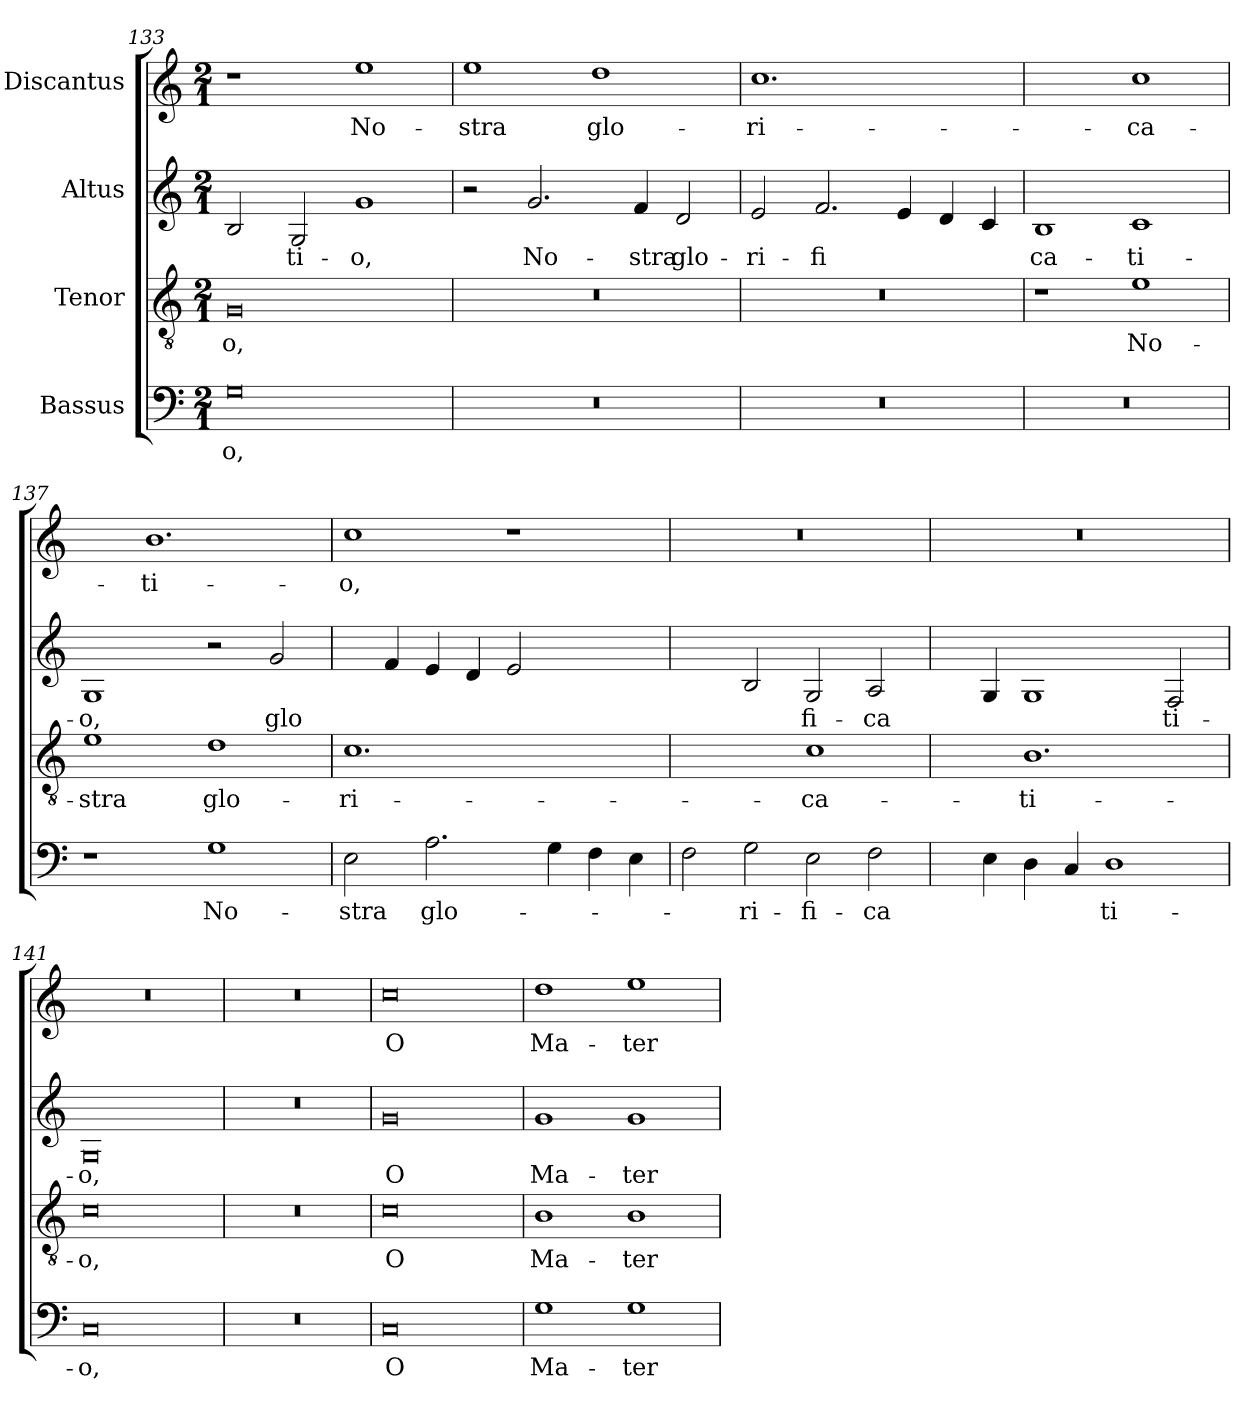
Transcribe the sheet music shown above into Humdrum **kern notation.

**kern	**text	**kern	**text	**kern	**text	**kern	**text
*part4	*part4	*part3	*part3	*part2	*part2	*part1	*part1
*staff4	*staff4	*staff3	*staff3	*staff2	*staff2	*staff1	*staff1
*I"Bassus	*	*I"Tenor	*	*I"Altus	*	*I"Discantus	*
*clefF4	*	*clefGv2	*	*clefG2	*	*clefG2	*
*k[]	*	*k[]	*	*k[]	*	*k[]	*
*C:	*	*C:	*	*C:	*	*C:	*
*M2/1	*	*M2/1	*	*M2/1	*	*M2/1	*
=133	=133	=133	=133	=133	=133	=133	=133
!	!LO:LY:b	!	!LO:LY:b	!	!	!	!
0G	-o,	0G	-o,	2B/	.	1r	.
!	!	!	!	!	!LO:LY:b	!	!
.	.	.	.	2G/	ti-	.	.
!	!	!	!	!	!LO:LY:b	!	!LO:LY:b
.	.	.	.	1g	-o,	1ee	No-
=134	=134	=134	=134	=134	=134	=134	=134
!	!	!	!	!	!	!	!LO:LY:b
0r	.	0r	.	2r	.	1ee	-stra
!	!	!	!	!	!LO:LY:b	!	!
.	.	.	.	2.g/	No-	.	.
!	!	!	!	!	!	!	!LO:LY:b
.	.	.	.	.	.	1dd	glo-
!	!	!	!	!	!LO:LY:b	!	!
.	.	.	.	4f/	-stra	.	.
!	!	!	!	!	!LO:LY:b	!	!
.	.	.	.	2d/	glo-	.	.
!!LO:PB:g=z
=135	=135	=135	=135	=135	=135	=135	=135
!	!	!	!	!	!LO:LY:b	!	!LO:LY:b
0r	.	0r	.	2e/	-ri-	1.cc	-ri-
!	!	!	!	!	!LO:LY:b	!	!
.	.	.	.	2.f/	-fi	.	.
.	.	.	.	4e/	.	.	.
!	!	!	!	!	!	!	!LO:LY:b
.	.	.	.	4d/	.	2dd\yy	-fi-
.	.	.	.	4c/	.	.	.
=136	=136	=136	=136	=136	=136	=136	=136
!	!	!	!	!	!LO:LY:b	!	!
0r	.	1r	.	1B	ca-	1ddyy	.
!	!	!	!LO:LY:b	!	!LO:LY:b	!	!LO:LY:b
.	.	1e	No-	1c	-ti-	1cc	-ca-
=137	=137	=137	=137	=137	=137	=137	=137
!	!	!	!LO:LY:b	!	!LO:LY:b	!	!
1r	.	1e	-stra	1G	-o,	2cc\yy	.
!	!	!	!	!	!	!	!LO:LY:b
.	.	.	.	.	.	1.b	-ti-
!	!LO:LY:b	!	!LO:LY:b	!	!	!	!
1G	No-	1d	glo-	2r	.	.	.
!	!	!	!	!	!LO:LY:b	!	!
.	.	.	.	2g/	glo	.	.
=138	=138	=138	=138	=138	=138	=138	=138
!	!LO:LY:b	!	!LO:LY:b	!	!	!	!LO:LY:b
2E\	-stra	1.c	-ri-	4g/yy	.	1cc	-o,
.	.	.	.	4f/	.	.	.
!	!LO:LY:b	!	!	!	!	!	!
2.A\	glo-	.	.	4e/	.	.	.
.	.	.	.	4d/	.	.	.
.	.	.	.	2e/	.	1r	.
4G\	.	.	.	.	.	.	.
!	!	!	!LO:LY:b	!	!LO:LY:b	!	!
4F\	.	2d\yy	-fi	2A/yy	ri-	.	.
4E\	.	.	.	.	.	.	.
=139	=139	=139	=139	=139	=139	=139	=139
2F\	.	1dyy	.	2A/yy	.	0r	.
!	!LO:LY:b	!	!	!	!	!	!
2G\	-ri-	.	.	2B/	.	.	.
!	!LO:LY:b	!	!LO:LY:b	!	!LO:LY:b	!	!
2E\	-fi-	1c	ca-	2G/	-fi-	.	.
!	!LO:LY:b	!	!	!	!LO:LY:b	!	!
2F\	-ca	.	.	2A/	-ca	.	.
=140	=140	=140	=140	=140	=140	=140	=140
4F\yy	.	2c\yy	.	4A/yy	.	0r	.
4E\	.	.	.	4G/	.	.	.
!	!	!	!LO:LY:b	!	!	!	!
4D\	.	1.B	-ti-	1G	.	.	.
4C/	.	.	.	.	.	.	.
!	!LO:LY:b	!	!	!	!	!	!
1D	ti-	.	.	.	.	.	.
!	!	!	!	!	!LO:LY:b	!	!
.	.	.	.	2F/	ti-	.	.
=141	=141	=141	=141	=141	=141	=141	=141
!	!LO:LY:b	!	!LO:LY:b	!	!LO:LY:b	!	!
0C	-o,	0c	-o,	0G	-o,	0r	.
!!LO:LB:g=z
=142	=142	=142	=142	=142	=142	=142	=142
0r	.	0r	.	0r	.	0r	.
=143	=143	=143	=143	=143	=143	=143	=143
!	!LO:LY:b	!	!LO:LY:b	!	!LO:LY:b	!	!LO:LY:b
0C	O	0c	O	0g	O	0cc	O
=144	=144	=144	=144	=144	=144	=144	=144
!	!LO:LY:b	!	!LO:LY:b	!	!LO:LY:b	!	!LO:LY:b
1G	Ma-	1B	Ma-	1g	Ma-	1dd	Ma-
!	!LO:LY:b	!	!LO:LY:b	!	!LO:LY:b	!	!LO:LY:b
1G	-ter	1B	-ter	1g	-ter	1ee	-ter
=	=	=	=	=	=	=	=
*-	*-	*-	*-	*-	*-	*-	*-
